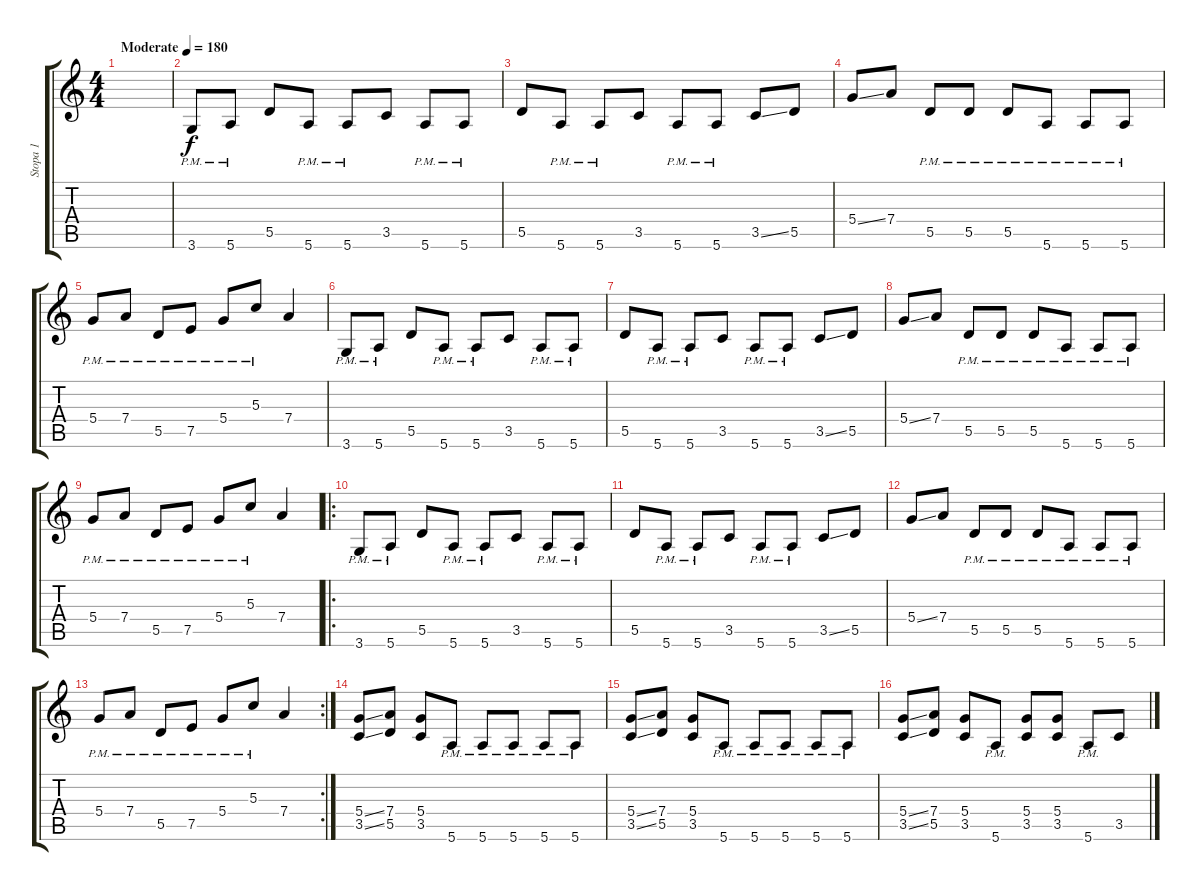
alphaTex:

\track ("Stopa 1" "Stopa 1") {instrument overdrivenguitar}
\staff {score tabs}
\tuning (E4 B3 G3 D3 A2 E2) {hide}
\ts (4 4)
\tempo (180 "Moderate")
\clef g2
\ks c
|
3.6{pm}.8 5.6{pm}.8 5.5.8 5.6{pm}.8 5.6{pm}.8 3.5.8 5.6{pm}.8 5.6{pm}.8 |
5.5.8 5.6{pm}.8 5.6{pm}.8 3.5.8 5.6{pm}.8 5.6{pm}.8 3.5{ss}.8 5.5.8 |
5.4{ss}.8 7.4.8 5.5{pm}.8 5.5{pm}.8 5.5{pm}.8 5.6{pm}.8 5.6{pm}.8 5.6{pm}.8 |
5.4{pm}.8 7.4{pm}.8 5.5{pm}.8 7.5{pm}.8 5.4{pm}.8 5.3{pm}.8 7.4.4 |
3.6{pm}.8 5.6{pm}.8 5.5.8 5.6{pm}.8 5.6{pm}.8 3.5.8 5.6{pm}.8 5.6{pm}.8 |
5.5.8 5.6{pm}.8 5.6{pm}.8 3.5.8 5.6{pm}.8 5.6{pm}.8 3.5{ss}.8 5.5.8 |
5.4{ss}.8 7.4.8 5.5{pm}.8 5.5{pm}.8 5.5{pm}.8 5.6{pm}.8 5.6{pm}.8 5.6{pm}.8 |
5.4{pm}.8 7.4{pm}.8 5.5{pm}.8 7.5{pm}.8 5.4{pm}.8 5.3{pm}.8 7.4.4 |
\ro
3.6{pm}.8 5.6{pm}.8 5.5.8 5.6{pm}.8 5.6{pm}.8 3.5.8 5.6{pm}.8 5.6{pm}.8 |
5.5.8 5.6{pm}.8 5.6{pm}.8 3.5.8 5.6{pm}.8 5.6{pm}.8 3.5{ss}.8 5.5.8 |
5.4{ss}.8 7.4.8 5.5{pm}.8 5.5{pm}.8 5.5{pm}.8 5.6{pm}.8 5.6{pm}.8 5.6{pm}.8 |
\rc 2
5.4{pm}.8 7.4{pm}.8 5.5{pm}.8 7.5{pm}.8 5.4{pm}.8 5.3{pm}.8 7.4.4 |
(5.4{ss} 3.5{ss}).8 (7.4 5.5).8 (5.4 3.5).8 5.6{pm}.8 5.6{pm}.8 5.6{pm}.8 5.6{pm}.8 5.6{pm}.8 |
(5.4{ss} 3.5{ss}).8 (7.4 5.5).8 (5.4 3.5).8 5.6{pm}.8 5.6{pm}.8 5.6{pm}.8 5.6{pm}.8 5.6{pm}.8 |
(5.4{ss} 3.5{ss}).8 (7.4 5.5).8 (5.4 3.5).8 5.6{pm}.8 (5.4 3.5).8 (5.4 3.5).8 5.6{pm}.8 3.5{ss}.8
